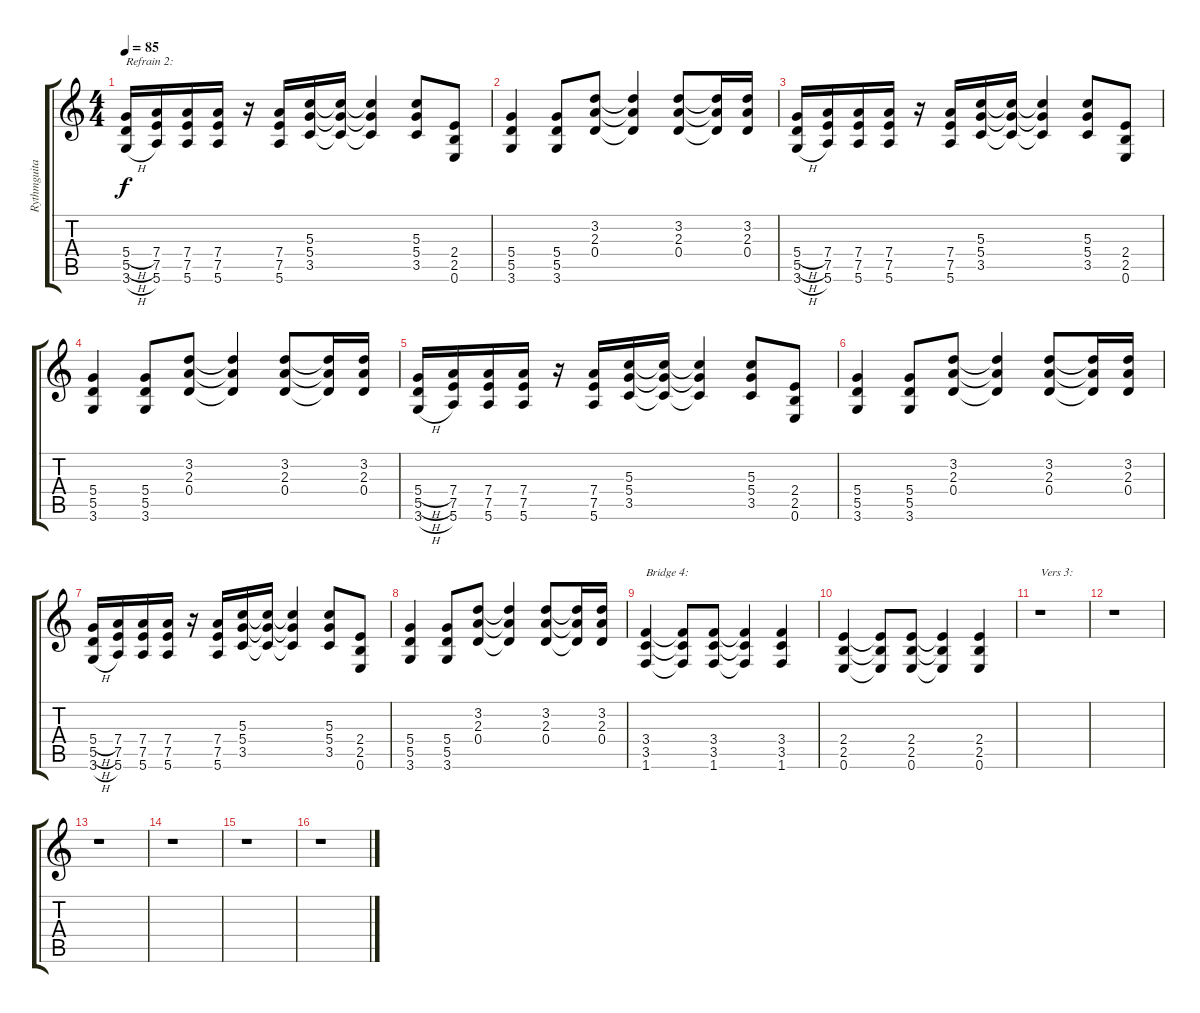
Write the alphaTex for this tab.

\track ("Rythmguitar (Tim):" "Rythmguita") {instrument overdrivenguitar}
\staff {score tabs}
\tuning (E4 B3 G3 D3 A2 E2) {hide}
\ts (4 4)
\tempo 85
\clef g2
\ks c
(5.4{h} 5.5{h} 3.6{h}).16{txt "Refrain 2:" dy f} (7.4 7.5 5.6).16 (7.4 7.5 5.6).16 (7.4 7.5 5.6).16 r.16 (7.4 7.5 5.6).16 (5.3 5.4 3.5).16 (5.3{t} 5.4{t} 3.5{t}).16 (5.3{t} 5.4{t} 3.5{t}).4 (5.3 5.4 3.5).8 (2.4 2.5 0.6).8 |
(5.4 5.5 3.6).4 (5.4 5.5 3.6).8 (3.2 2.3 0.4).8 (3.2{t} 2.3{t} 0.4{t}).4 (3.2 2.3 0.4).8 (3.2{t} 2.3{t} 0.4{t}).16 (3.2 2.3 0.4).16 |
(5.4{h} 5.5{h} 3.6{h}).16 (7.4 7.5 5.6).16 (7.4 7.5 5.6).16 (7.4 7.5 5.6).16 r.16 (7.4 7.5 5.6).16 (5.3 5.4 3.5).16 (5.3{t} 5.4{t} 3.5{t}).16 (5.3{t} 5.4{t} 3.5{t}).4 (5.3 5.4 3.5).8 (2.4 2.5 0.6).8 |
(5.4 5.5 3.6).4 (5.4 5.5 3.6).8 (3.2 2.3 0.4).8 (3.2{t} 2.3{t} 0.4{t}).4 (3.2 2.3 0.4).8 (3.2{t} 2.3{t} 0.4{t}).16 (3.2 2.3 0.4).16 |
(5.4{h} 5.5{h} 3.6{h}).16 (7.4 7.5 5.6).16 (7.4 7.5 5.6).16 (7.4 7.5 5.6).16 r.16 (7.4 7.5 5.6).16 (5.3 5.4 3.5).16 (5.3{t} 5.4{t} 3.5{t}).16 (5.3{t} 5.4{t} 3.5{t}).4 (5.3 5.4 3.5).8 (2.4 2.5 0.6).8 |
(5.4 5.5 3.6).4 (5.4 5.5 3.6).8 (3.2 2.3 0.4).8 (3.2{t} 2.3{t} 0.4{t}).4 (3.2 2.3 0.4).8 (3.2{t} 2.3{t} 0.4{t}).16 (3.2 2.3 0.4).16 |
(5.4{h} 5.5{h} 3.6{h}).16 (7.4 7.5 5.6).16 (7.4 7.5 5.6).16 (7.4 7.5 5.6).16 r.16 (7.4 7.5 5.6).16 (5.3 5.4 3.5).16 (5.3{t} 5.4{t} 3.5{t}).16 (5.3{t} 5.4{t} 3.5{t}).4 (5.3 5.4 3.5).8 (2.4 2.5 0.6).8 |
(5.4 5.5 3.6).4 (5.4 5.5 3.6).8 (3.2 2.3 0.4).8 (3.2{t} 2.3{t} 0.4{t}).4 (3.2 2.3 0.4).8 (3.2{t} 2.3{t} 0.4{t}).16 (3.2 2.3 0.4).16 |
(3.4 3.5 1.6).4{txt "Bridge 4:"} (3.4{t} 3.5{t} 1.6{t}).8 (3.4 3.5 1.6).8 (3.4{t} 3.5{t} 1.6{t}).4 (3.4 3.5 1.6).4 |
(2.4 2.5 0.6).4 (2.4{t} 2.5{t} 0.6{t}).8 (2.4 2.5 0.6).8 (2.4{t} 2.5{t} 0.6{t}).4 (2.4 2.5 0.6).4 |
r.1{txt "Vers 3:"} |
r.1 |
r.1 |
r.1 |
r.1 |
r.1
